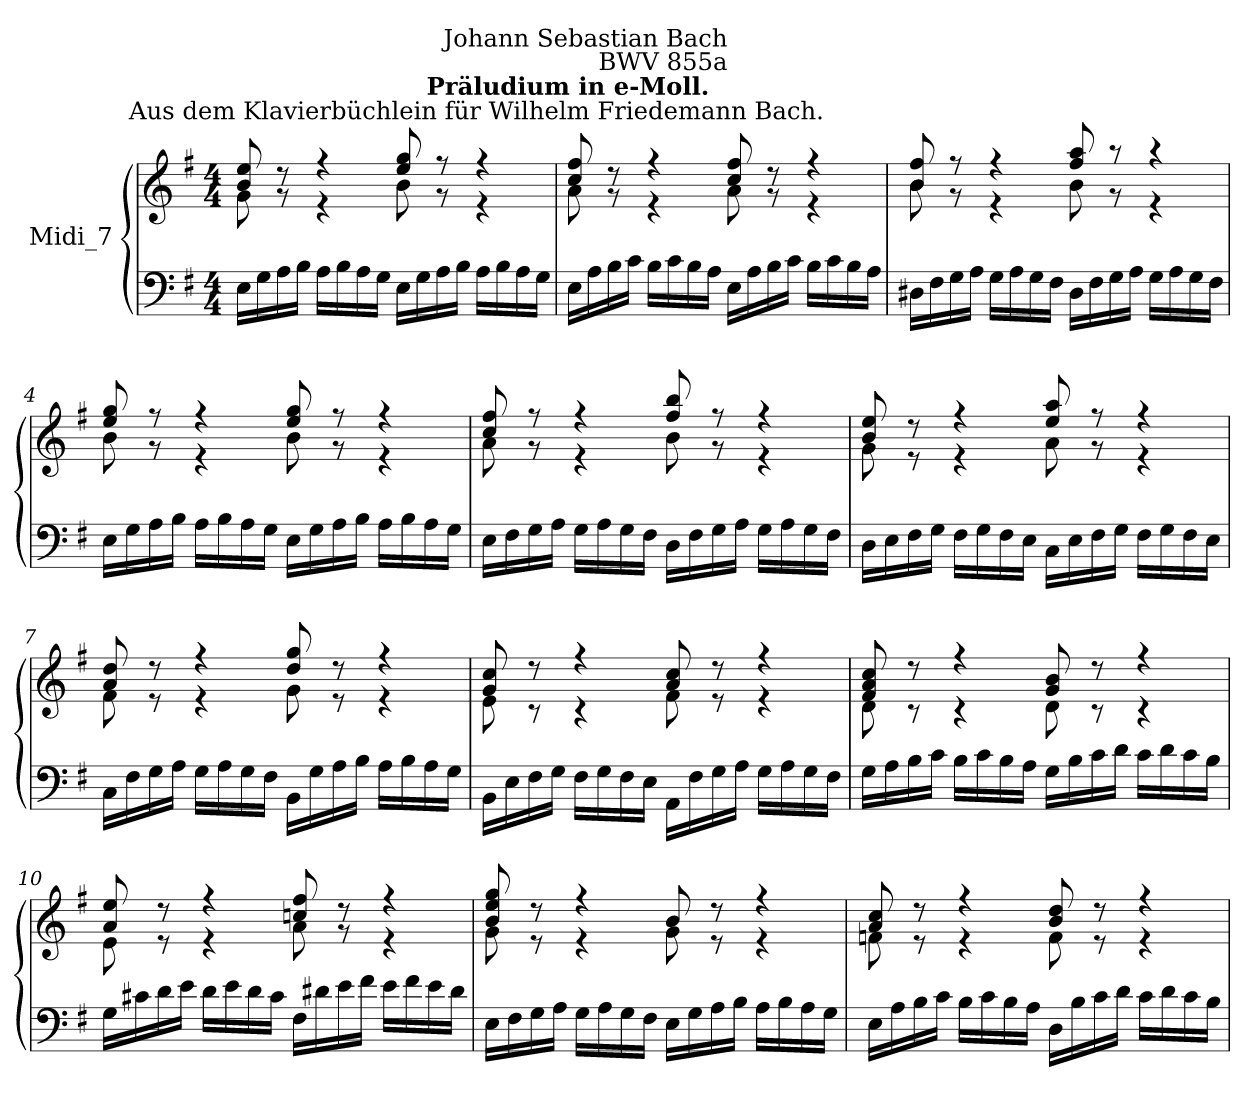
**kern	**kern
*part1	*part1
*staff2	*staff1
*I"Midi_7	*
*clefF4	*clefG2
*k[f#]	*k[f#]
*G:	*G:
*M4/4	*M4/4
=1	=1
*	*^
16ELL	8b/ 8ee/	8g\
16G	.	.
16A	8r	8r
16BJJ	.	.
16ALL	4r	4r
16B	.	.
16A	.	.
16GJJ	.	.
16ELL	8ee/ 8gg/	8b\
16G	.	.
16A	8r	8r
16BJJ	.	.
!	!LO:TX:a:cj:t=Aus dem Klavierbüchlein für Wilhelm Friedemann Bach.	!
16ALL	4r	4r
16B	.	.
16A	.	.
16GJJ	.	.
=2	=2	=2
!	!LO:TX:a:B:cj:t=Präludium in e-Moll.	!
16ELL	8cc/ 8ff#/	8a\
16A	.	.
16B	8r	8r
16cJJ	.	.
16BLL	4r	4r
16c	.	.
16B	.	.
16AJJ	.	.
!	!LO:TX:a:rj:t=Johann Sebastian Bach\nBWV 855a	!
16ELL	8cc/ 8ff#/	8a\
16A	.	.
16B	8r	8r
16cJJ	.	.
16BLL	4r	4r
16c	.	.
16B	.	.
16AJJ	.	.
!!LO:LB:g=z	!!
=3	=3	=3
16D#XLL	8b/ 8ff#/	8b\
16F#	.	.
16G	8r	8r
16AJJ	.	.
16GLL	4r	4r
16A	.	.
16G	.	.
16F#JJ	.	.
16D#LL	8ff#/ 8aa/	8b\
16F#	.	.
16G	8r	8r
16AJJ	.	.
16GLL	4r	4r
16A	.	.
16G	.	.
16F#JJ	.	.
=4	=4	=4
16ELL	8ee/ 8gg/	8b\
16G	.	.
16A	8r	8r
16BJJ	.	.
16ALL	4r	4r
16B	.	.
16A	.	.
16GJJ	.	.
16ELL	8ee/ 8gg/	8b\
16G	.	.
16A	8r	8r
16BJJ	.	.
16ALL	4r	4r
16B	.	.
16A	.	.
16GJJ	.	.
!!LO:LB:g=z	!!
=5	=5	=5
16ELL	8cc/ 8ff#/	8a\
16F#	.	.
16G	8r	8r
16AJJ	.	.
16GLL	4r	4r
16A	.	.
16G	.	.
16F#JJ	.	.
16DLL	8ff#/ 8bb/	8b\
16F#	.	.
16G	8r	8r
16AJJ	.	.
16GLL	4r	4r
16A	.	.
16G	.	.
16F#JJ	.	.
=6	=6	=6
16DLL	8b/ 8ee/	8g\
16E	.	.
16F#	8r	8r
16GJJ	.	.
16F#LL	4r	4r
16G	.	.
16F#	.	.
16EJJ	.	.
16CLL	8ee/ 8aa/	8a\
16E	.	.
16F#	8r	8r
16GJJ	.	.
16F#LL	4r	4r
16G	.	.
16F#	.	.
16EJJ	.	.
!!LO:LB:g=z	!!
=7	=7	=7
16CLL	8a/ 8dd/	8f#\
16F#	.	.
16G	8r	8r
16AJJ	.	.
16GLL	4r	4r
16A	.	.
16G	.	.
16F#JJ	.	.
16BBLL	8dd/ 8gg/	8g\
16G	.	.
16A	8r	8r
16BJJ	.	.
16ALL	4r	4r
16B	.	.
16A	.	.
16GJJ	.	.
=8	=8	=8
16BBLL	8g/ 8cc/	8e\
16E	.	.
16F#	8r	8r
16GJJ	.	.
16F#LL	4r	4r
16G	.	.
16F#	.	.
16EJJ	.	.
16AALL	8a/ 8cc/	8f#\
16F#	.	.
16G	8r	8r
16AJJ	.	.
16GLL	4r	4r
16A	.	.
16G	.	.
16F#JJ	.	.
!!LO:LB:g=z	!!
=9	=9	=9
16GLL	8f#/ 8a/ 8cc/	8d\
16A	.	.
16B	8r	8r
16cJJ	.	.
16BLL	4r	4r
16c	.	.
16B	.	.
16AJJ	.	.
16GLL	8g/ 8b/	8d\
16B	.	.
16c	8r	8r
16dJJ	.	.
16cLL	4r	4r
16d	.	.
16c	.	.
16BJJ	.	.
=10	=10	=10
16GLL	8a/ 8ee/	8e\
16c#X	.	.
16d	8r	8r
16eJJ	.	.
16dLL	4r	4r
16e	.	.
16d	.	.
16c#JJ	.	.
16F#LL	8ccn/ 8ff#/	8a\
16d#X	.	.
16e	8r	8r
16f#JJ	.	.
16eLL	4r	4r
16f#	.	.
16e	.	.
16d#JJ	.	.
!!LO:LB:g=z	!!
=11	=11	=11
16ELL	8b/ 8ee/ 8gg/	8g\
16F#	.	.
16G	8r	8r
16AJJ	.	.
16GLL	4r	4r
16A	.	.
16G	.	.
16F#JJ	.	.
16ELL	8b/	8g\
16G	.	.
16A	8r	8r
16BJJ	.	.
16ALL	4r	4r
16B	.	.
16A	.	.
16GJJ	.	.
=12	=12	=12
16ELL	8a/ 8cc/	8fn\
16A	.	.
16B	8r	8r
16cJJ	.	.
16BLL	4r	4r
16c	.	.
16B	.	.
16AJJ	.	.
16DLL	8b/ 8dd/	8f\
16B	.	.
16c	8r	8r
16dJJ	.	.
16cLL	4r	4r
16d	.	.
16c	.	.
16BJJ	.	.
*	*v	*v
=	=
*-	*-
